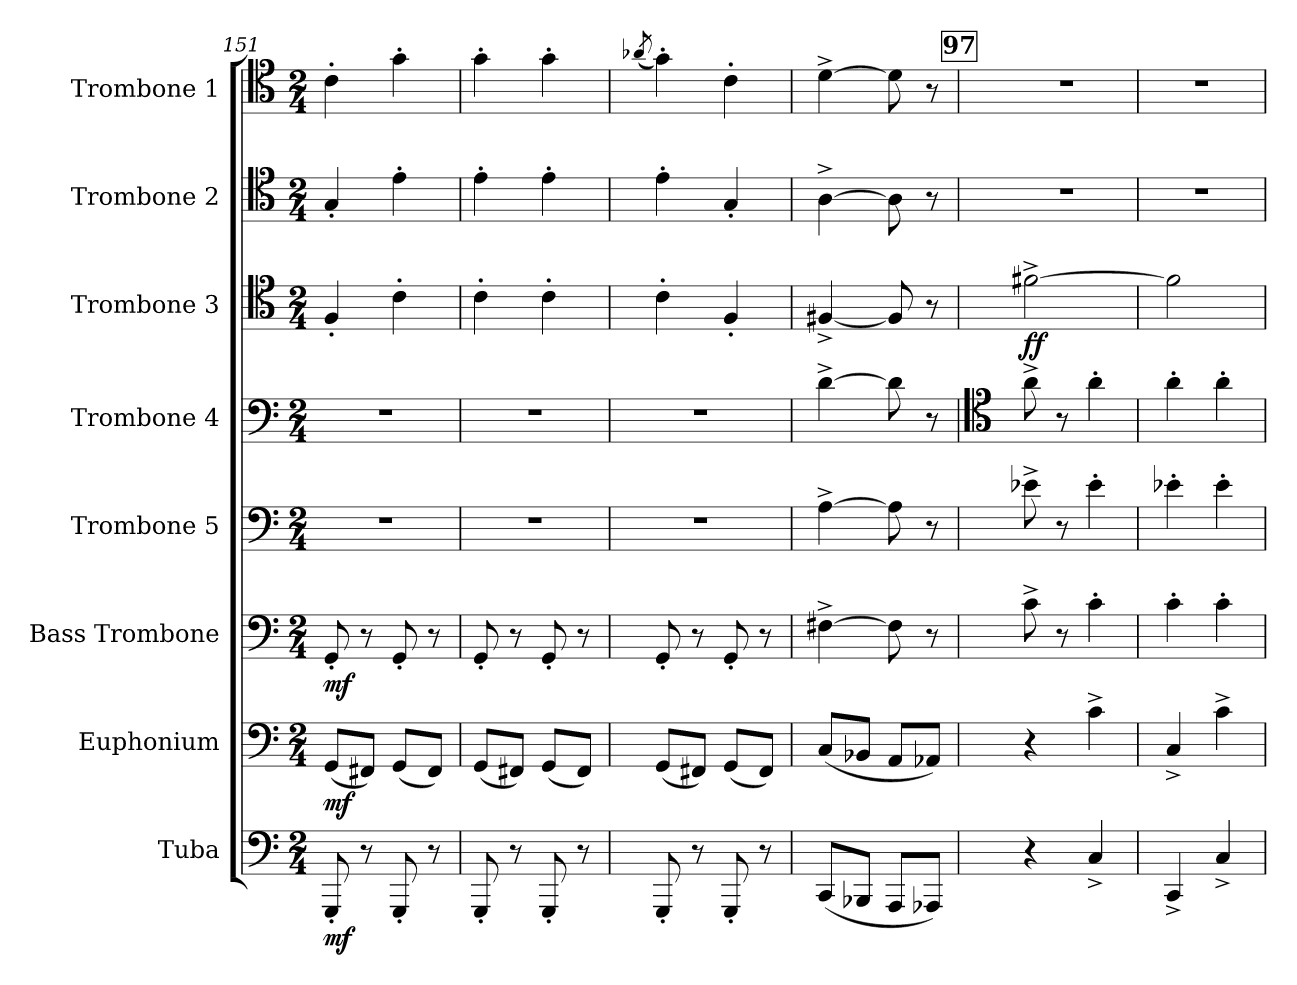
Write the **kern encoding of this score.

**kern	**dynam	**kern	**dynam	**kern	**dynam	**kern	**kern	**kern	**dynam	**kern	**kern
*part8	*part8	*part7	*part7	*part6	*part6	*part5	*part4	*part3	*part3	*part2	*part1
*staff8	*staff8	*staff7	*staff7	*staff6	*staff6	*staff5	*staff4	*staff3	*staff3	*staff2	*staff1
*I"Tuba	*	*I"Euphonium	*	*I"Bass Trombone	*	*I"Trombone 5	*I"Trombone 4	*I"Trombone 3	*	*I"Trombone 2	*I"Trombone 1
*I'Tba.	*	*I'Euph.	*	*I'B. Tbn.	*	*I'Tbn. 5	*I'Tbn. 4	*I'Tbn. 3	*	*I'Tbn. 2	*I'Tbn. 1
*clefF4	*	*clefF4	*	*clefF4	*	*clefF4	*clefF4	*clefC4	*	*clefC4	*clefC4
*k[]	*	*k[]	*	*k[]	*	*k[]	*k[]	*k[]	*	*k[]	*k[]
*M2/4	*	*M2/4	*	*M2/4	*	*M2/4	*M2/4	*M2/4	*	*M2/4	*M2/4
=151	=151	=151	=151	=151	=151	=151	=151	=151	=151	=151	=151
!	!LO:DY:b	!	!LO:DY:b	!	!LO:DY:b	!	!	!	!	!	!
8GGG'/	mf	(<8GG/L	mf	8GG'/	mf	2r	2r	4F'/	.	4G'/	4c'\
8r	.	8FF#X/J)	.	8r	.	.	.	.	.	.	.
8GGG'/	.	(<8GG/L	.	8GG'/	.	.	.	4c'\	.	4e'\	4g'\
8r	.	8FF#/J)	.	8r	.	.	.	.	.	.	.
=152	=152	=152	=152	=152	=152	=152	=152	=152	=152	=152	=152
8GGG'/	.	(<8GG/L	.	8GG'/	.	2r	2r	4c'\	.	4e'\	4g'\
8r	.	8FF#X/J)	.	8r	.	.	.	.	.	.	.
8GGG'/	.	(<8GG/L	.	8GG'/	.	.	.	4c'\	.	4e'\	4g'\
8r	.	8FF#/J)	.	8r	.	.	.	.	.	.	.
=153	=153	=153	=153	=153	=153	=153	=153	=153	=153	=153	=153
.	.	.	.	.	.	.	.	.	.	.	(<8qa-X/
8GGG'/	.	(<8GG/L	.	8GG'/	.	2r	2r	4c'\	.	4e'\	4g'\)
8r	.	8FF#X/J)	.	8r	.	.	.	.	.	.	.
8GGG'/	.	(<8GG/L	.	8GG'/	.	.	.	4F'/	.	4G'/	4c'\
8r	.	8FF#/J)	.	8r	.	.	.	.	.	.	.
=154	=154	=154	=154	=154	=154	=154	=154	=154	=154	=154	=154
(<8CC/L	.	(<8C/L	.	[4F#X^\	.	[4A^\	[4d^\	[4F#X^/	.	[4A^\	[4d^\
8BBB-X/J	.	8BB-X/J	.	.	.	.	.	.	.	.	.
8AAA/L	.	8AA/L	.	8F#\]	.	8A\]	8d\]	8F#/]	.	8A\]	8d\]
8AAA-X/J)	.	8AA-X/J)	.	8r	.	8r	8r	8r	.	8r	8r
!!LO:REH:place=s1:a:B:fs=14:t=97
=155	=155	=155	=155	=155	=155	=155	=155	=155	=155	=155	=155
*	*	*	*	*	*	*	*clefC4	*	*	*	*
!	!	!	!	!	!	!	!	!	!LO:DY:b	!	!
4r	.	4r	.	8c^\	.	8e-X^\	8a^\	[2f#X^\	ff	2r	2r
.	.	.	.	8r	.	8r	8r	.	.	.	.
4C^/	.	4c^\	.	4c'\	.	4e-'\	4a'\	.	.	.	.
=156	=156	=156	=156	=156	=156	=156	=156	=156	=156	=156	=156
4CC^/	.	4C^/	.	4c'\	.	4e-X'\	4a'\	2f#\]	.	2r	2r
4C^/	.	4c^\	.	4c'\	.	4e-'\	4a'\	.	.	.	.
=	=	=	=	=	=	=	=	=	=	=	=
*-	*-	*-	*-	*-	*-	*-	*-	*-	*-	*-	*-
